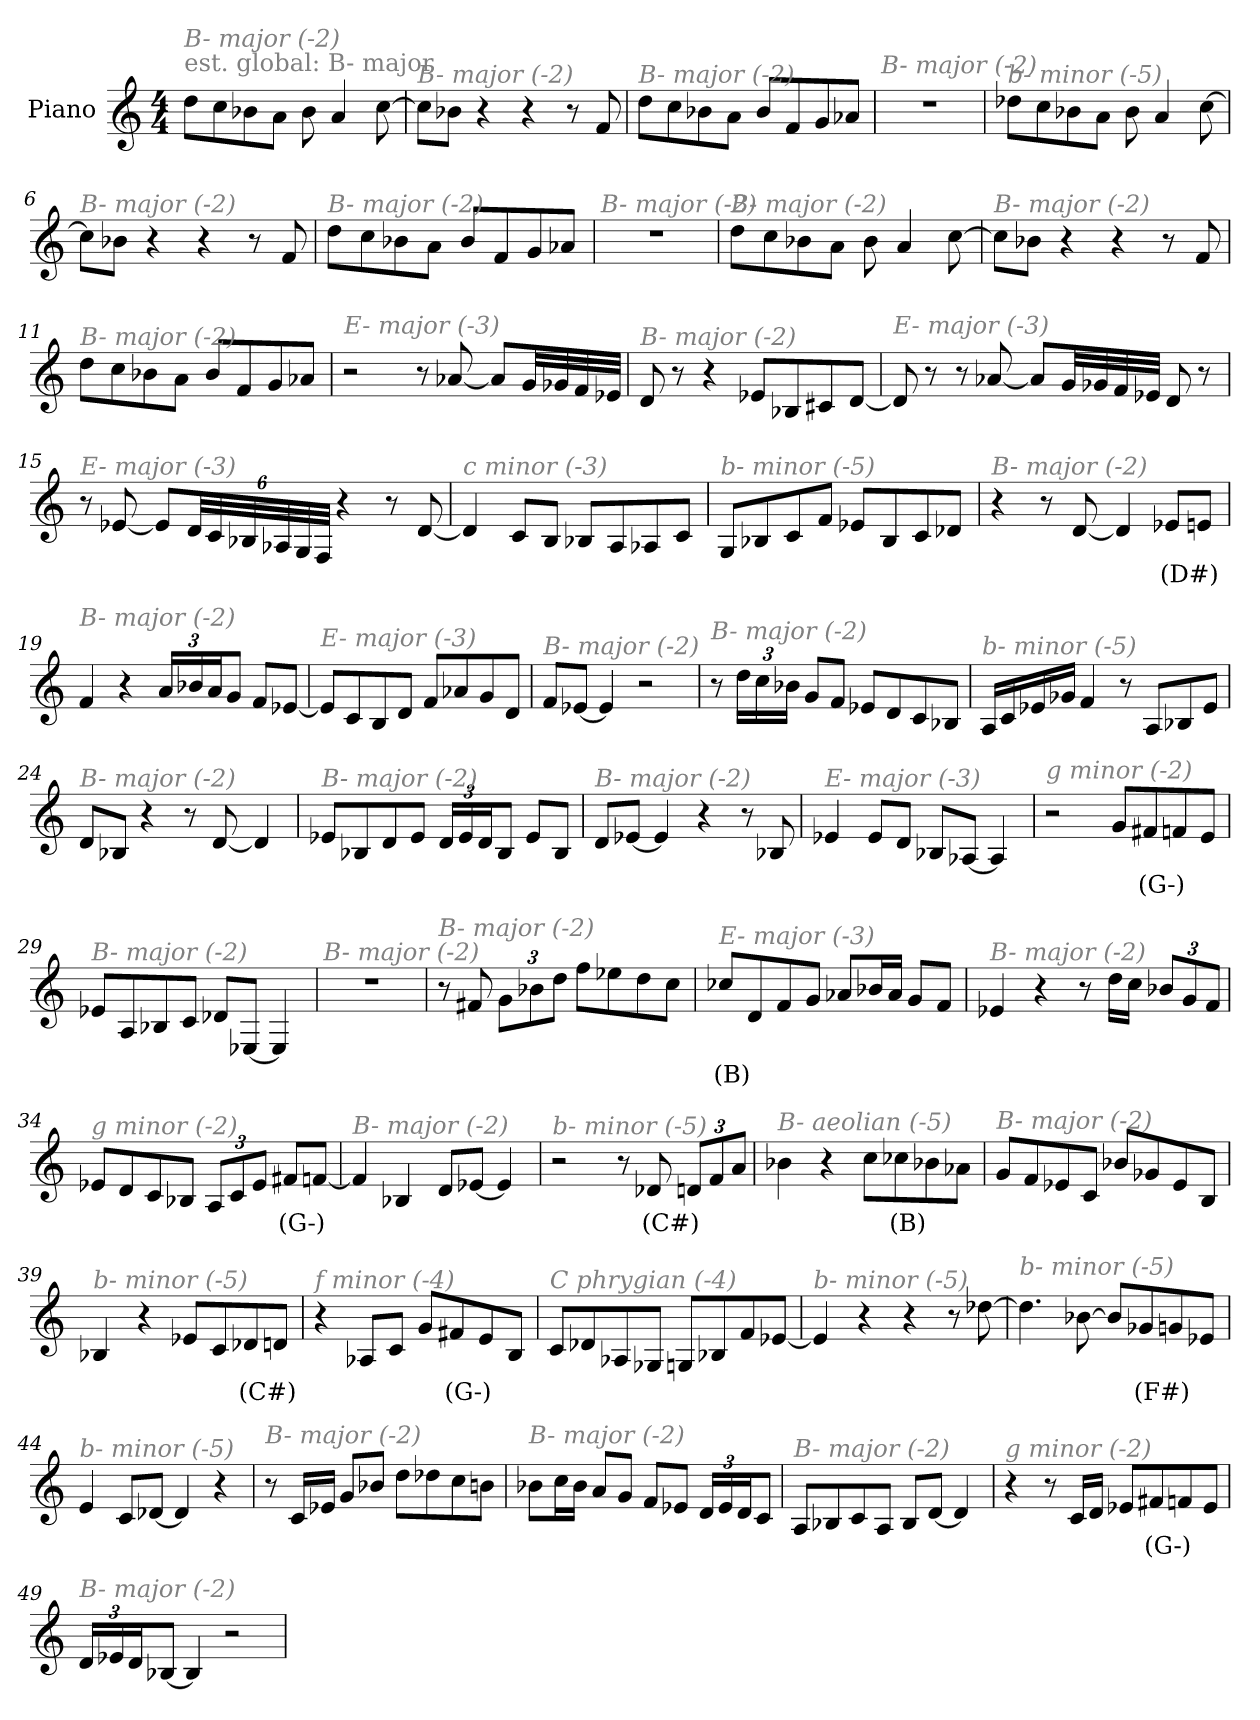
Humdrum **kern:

**kern	**text
*part1	*part1
*staff1	*staff1
*I"Piano	*
*I'Pno	*
*clefG2	*
*k[]	*
*M4/4	*
*MM230	*
=1	=1
!LO:TX:a:color=#808080:t=est. global&colon; B- major	!
!LO:TX:i:color=#808080:t=B- major (-2)	!
8dd\L	.
8cc\	.
8b-X\	.
8a\J	.
8b-\	.
4a/	.
[8cc\	.
=2	=2
!LO:TX:i:color=#808080:t=B- major (-2)	!
8cc\L]	.
8b-X\J	.
4r	.
4r	.
8r	.
8f/	.
=3	=3
!LO:TX:i:color=#808080:t=B- major (-2)	!
8dd\L	.
8cc\	.
8b-X\	.
8a\J	.
8b-/L	.
8f/	.
8g/	.
8a-X/J	.
=4	=4
!LO:TX:i:color=#808080:t=B- major (-2)	!
1r	.
=5	=5
!LO:TX:i:color=#808080:t=b- minor (-5)	!
8dd-X\L	.
8cc\	.
8b-X\	.
8a\J	.
8b-\	.
4a/	.
[8cc\	.
!!LO:LB:g=z
=6	=6
!LO:TX:i:color=#808080:t=B- major (-2)	!
8cc\L]	.
8b-X\J	.
4r	.
4r	.
8r	.
8f/	.
=7	=7
!LO:TX:i:color=#808080:t=B- major (-2)	!
8dd\L	.
8cc\	.
8b-X\	.
8a\J	.
8b-/L	.
8f/	.
8g/	.
8a-X/J	.
=8	=8
!LO:TX:i:color=#808080:t=B- major (-2)	!
1r	.
=9	=9
!LO:TX:i:color=#808080:t=B- major (-2)	!
8dd\L	.
8cc\	.
8b-X\	.
8a\J	.
8b-\	.
4a/	.
[8cc\	.
=10	=10
!LO:TX:i:color=#808080:t=B- major (-2)	!
8cc\L]	.
8b-X\J	.
4r	.
4r	.
8r	.
8f/	.
!!LO:LB:g=z
=11	=11
!LO:TX:i:color=#808080:t=B- major (-2)	!
8dd\L	.
8cc\	.
8b-X\	.
8a\J	.
8b-/L	.
8f/	.
8g/	.
8a-X/J	.
=12	=12
!LO:TX:i:color=#808080:t=E- major (-3)	!
2r	.
8r	.
[8a-X/	.
8a-/L]	.
32g/LL	.
32g-X/	.
32f/	.
32e-X/JJJ	.
=13	=13
!LO:TX:i:color=#808080:t=B- major (-2)	!
8d/	.
8r	.
4r	.
8e-X/L	.
8B-X/	.
8c#X/	.
[8d/J	.
!!LO:LB:g=z
=14	=14
!LO:TX:i:color=#808080:t=E- major (-3)	!
8d/]	.
8r	.
8r	.
[8a-X/	.
8a-/L]	.
32g/LL	.
32g-X/	.
32f/	.
32e-X/JJJ	.
8d/	.
8r	.
=15	=15
!LO:TX:i:color=#808080:t=E- major (-3)	!
8r	.
[8e-X/	.
8e-/L]	.
*Xbrackettup	*
48d/LL	.
48c/	.
48B-X/	.
48A-X/	.
48G/	.
48F/JJJ	.
4r	.
8r	.
[8d/	.
=16	=16
!LO:TX:i:color=#808080:t=c minor (-3)	!
4d/]	.
8c/L	.
8B/J	.
8B-X/L	.
8A/	.
8A-X/	.
8c/J	.
!!LO:LB:g=z
=17	=17
!LO:TX:i:color=#808080:t=b- minor (-5)	!
8G/L	.
8B-X/	.
8c/	.
8f/J	.
8e-X/L	.
8B-/	.
8c/	.
8d-X/J	.
=18	=18
!LO:TX:i:color=#808080:t=B- major (-2)	!
4r	.
8r	.
[8d/	.
4d/]	.
8e-Xi/L	(D#)
8e/J	.
=19	=19
!LO:TX:i:color=#808080:t=B- major (-2)	!
4f/	.
4r	.
24a/LL	.
24b-X/	.
24a/J	.
8g/J	.
8f/L	.
[8e-X/J	.
=20	=20
!LO:TX:i:color=#808080:t=E- major (-3)	!
8e-/L]	.
8c/	.
8B/	.
8d/J	.
8f/L	.
8a-X/	.
8g/	.
8d/J	.
!!LO:LB:g=z
=21	=21
!LO:TX:i:color=#808080:t=B- major (-2)	!
8f/L	.
[8e-X/J	.
4e-/]	.
2r	.
=22	=22
!LO:TX:i:color=#808080:t=B- major (-2)	!
8r	.
24dd\LL	.
24cc\	.
24b-X\JJ	.
8g/L	.
8f/J	.
8e-X/L	.
8d/	.
8c/	.
8B-X/J	.
=23	=23
!LO:TX:i:color=#808080:t=b- minor (-5)	!
16A/LL	.
16c/	.
16e-X/	.
16g-X/JJ	.
4f/	.
8r	.
8A/L	.
8B-X/	.
8e-/J	.
=24	=24
!LO:TX:i:color=#808080:t=B- major (-2)	!
8d/L	.
8B-X/J	.
4r	.
8r	.
[8d/	.
4d/]	.
!!LO:LB:g=z
=25	=25
!LO:TX:i:color=#808080:t=B- major (-2)	!
8e-X/L	.
8B-X/	.
8d/	.
8e-/J	.
24d/LL	.
24e-/	.
24d/J	.
8B-/J	.
8e-/L	.
8B-/J	.
=26	=26
!LO:TX:i:color=#808080:t=B- major (-2)	!
8d/L	.
[8e-X/J	.
4e-/]	.
4r	.
8r	.
8B-X/	.
=27	=27
!LO:TX:i:color=#808080:t=E- major (-3)	!
4e-X/	.
8e-/L	.
8d/J	.
8B-X/L	.
[8A-X/J	.
4A-/]	.
=28	=28
!LO:TX:i:color=#808080:t=g minor (-2)	!
2r	.
8g/L	.
8f#Xi/	(G-)
8f/	.
8e/J	.
!!LO:LB:g=z
=29	=29
!LO:TX:i:color=#808080:t=B- major (-2)	!
8e-X/L	.
8A/	.
8B-X/	.
8c/J	.
8d-X/L	.
[8E-X/J	.
4E-/]	.
=30	=30
!LO:TX:i:color=#808080:t=B- major (-2)	!
1r	.
=31	=31
!LO:TX:i:color=#808080:t=B- major (-2)	!
8r	.
8f#X/	.
12g\L	.
12b-X\	.
12dd\J	.
8ff\L	.
8ee-X\	.
8dd\	.
8cc\J	.
=32	=32
!LO:TX:i:color=#808080:t=E- major (-3)	!
8cc-Xi/L	(B)
8d/	.
8f/	.
8g/J	.
8a-X/L	.
16b-X/L	.
16a-/JJ	.
8g/L	.
8f/J	.
!!LO:LB:g=z
=33	=33
!LO:TX:i:color=#808080:t=B- major (-2)	!
4e-X/	.
4r	.
8r	.
16dd\LL	.
16cc\JJ	.
12b-X/L	.
12g/	.
12f/J	.
=34	=34
!LO:TX:i:color=#808080:t=g minor (-2)	!
8e-X/L	.
8d/	.
8c/	.
8B-X/J	.
12A/L	.
12c/	.
12e-/J	.
8f#Xi/L	(G-)
[8f/J	.
=35	=35
!LO:TX:i:color=#808080:t=B- major (-2)	!
4f/]	.
4B-X/	.
8d/L	.
[8e-X/J	.
4e-/]	.
=36	=36
!LO:TX:i:color=#808080:t=b- minor (-5)	!
2r	.
8r	.
8d-Xi/	(C#)
12d/L	.
12f/	.
12a/J	.
!!LO:LB:g=z
=37	=37
!LO:TX:i:color=#808080:t=B- aeolian (-5)	!
4b-X\	.
4r	.
8cc\L	.
8cc-Xi\	(B)
8b-X\	.
8a-X\J	.
=38	=38
!LO:TX:i:color=#808080:t=B- major (-2)	!
8g/L	.
8f/	.
8e-X/	.
8c/J	.
8b-X/L	.
8g-X/	.
8e-/	.
8B/J	.
=39	=39
!LO:TX:i:color=#808080:t=b- minor (-5)	!
4B-X/	.
4r	.
8e-X/L	.
8c/	.
8d-Xi/	(C#)
8d/J	.
=40	=40
!LO:TX:i:color=#808080:t=f minor (-4)	!
4r	.
8A-X/L	.
8c/J	.
8g/L	.
8f#Xj/	(G-)
8e/	.
8B/J	.
!!LO:PB:g=z
=41	=41
!LO:TX:i:color=#808080:t=C phrygian (-4)	!
8c/L	.
8d-X/	.
8A-X/	.
8G-X/J	.
8Gn/L	.
8B-X/	.
8f/	.
[8e-X/J	.
=42	=42
!LO:TX:i:color=#808080:t=b- minor (-5)	!
4e-/]	.
4r	.
4r	.
8r	.
[8dd-X\	.
=43	=43
!LO:TX:i:color=#808080:t=b- minor (-5)	!
4.dd-\]	.
[8b-X\	.
8b-/L]	.
8g-Xi/	(F#)
8g/	.
8e-X/J	.
=44	=44
!LO:TX:i:color=#808080:t=b- minor (-5)	!
4e/	.
8c/L	.
[8d-X/J	.
4d-/]	.
4r	.
!!LO:LB:g=z
=45	=45
!LO:TX:i:color=#808080:t=B- major (-2)	!
8r	.
16c/LL	.
16e-X/JJ	.
8g/L	.
8b-X/J	.
8dd\L	.
8dd-X\	.
8cc\	.
8bn\J	.
=46	=46
!LO:TX:i:color=#808080:t=B- major (-2)	!
8b-X\L	.
16cc\L	.
16b-\JJ	.
8a/L	.
8g/J	.
8f/L	.
8e-X/J	.
24d/LL	.
24e-/	.
24d/J	.
8c/J	.
=47	=47
!LO:TX:i:color=#808080:t=B- major (-2)	!
8A/L	.
8B-X/	.
8c/	.
8A/J	.
8B-/L	.
[8d/J	.
4d/]	.
=48	=48
!LO:TX:i:color=#808080:t=g minor (-2)	!
4r	.
8r	.
16c/LL	.
16d/JJ	.
8e-X/L	.
8f#Xi/	(G-)
8f/	.
8e-/J	.
!!LO:LB:g=z
=49	=49
!LO:TX:i:color=#808080:t=B- major (-2)	!
24d/LL	.
24e-X/	.
24d/J	.
[8B-X/J	.
4B-/]	.
2r	.
=	=
*-	*-
